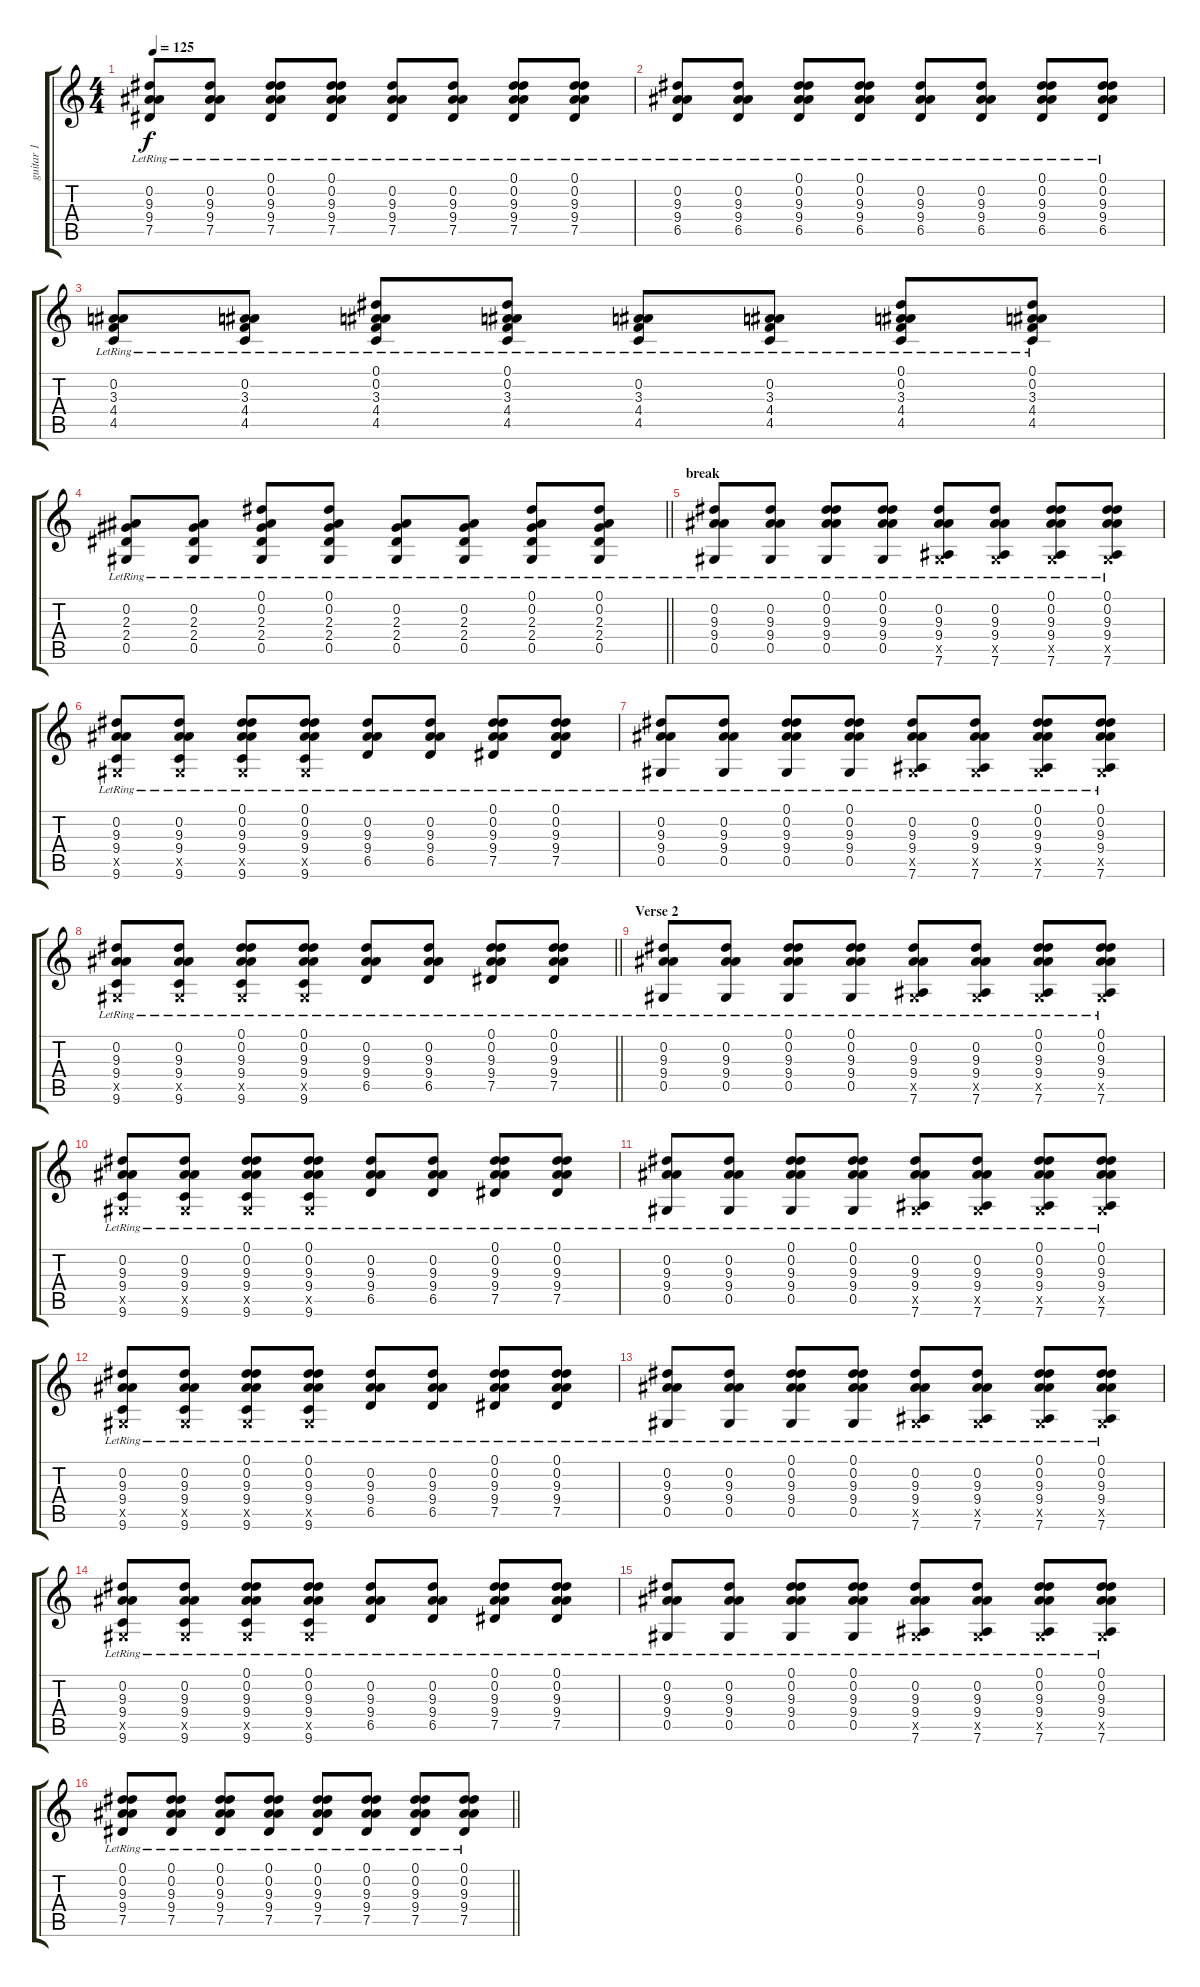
\track ("guitar 1" "guitar 1") {instrument electricguitarclean}
\staff {score tabs}
\tuning (Eb4 Bb3 Gb3 Db3 Ab2 Eb2) {hide}
\ts (4 4)
\tempo 125
\clef g2
\ks c
(0.2{lr} 9.3{lr} 9.4{lr} 7.5{lr}).8{dy f} (0.2{lr} 9.3{lr} 9.4{lr} 7.5{lr}).8 (0.1{lr} 0.2{lr} 9.3{lr} 9.4{lr} 7.5{lr}).8 (0.1{lr} 0.2{lr} 9.3{lr} 9.4{lr} 7.5{lr}).8 (0.2{lr} 9.3{lr} 9.4{lr} 7.5{lr}).8 (0.2{lr} 9.3{lr} 9.4{lr} 7.5{lr}).8 (0.1{lr} 0.2{lr} 9.3{lr} 9.4{lr} 7.5{lr}).8 (0.1{lr} 0.2{lr} 9.3{lr} 9.4{lr} 7.5{lr}).8 |
(0.2{lr} 9.3{lr} 9.4{lr} 6.5{lr}).8 (0.2{lr} 9.3{lr} 9.4{lr} 6.5{lr}).8 (0.1{lr} 0.2{lr} 9.3{lr} 9.4{lr} 6.5{lr}).8 (0.1{lr} 0.2{lr} 9.3{lr} 9.4{lr} 6.5{lr}).8 (0.2{lr} 9.3{lr} 9.4{lr} 6.5{lr}).8 (0.2{lr} 9.3{lr} 9.4{lr} 6.5{lr}).8 (0.1{lr} 0.2{lr} 9.3{lr} 9.4{lr} 6.5{lr}).8 (0.1{lr} 0.2{lr} 9.3{lr} 9.4{lr} 6.5{lr}).8 |
(0.2{lr} 3.3{lr} 4.4{lr} 4.5{lr}).8 (0.2{lr} 3.3{lr} 4.4{lr} 4.5{lr}).8 (0.1{lr} 0.2{lr} 3.3{lr} 4.4{lr} 4.5{lr}).8 (0.1{lr} 0.2{lr} 3.3{lr} 4.4{lr} 4.5{lr}).8 (0.2{lr} 3.3{lr} 4.4{lr} 4.5{lr}).8 (0.2{lr} 3.3{lr} 4.4{lr} 4.5{lr}).8 (0.1{lr} 0.2{lr} 3.3{lr} 4.4{lr} 4.5{lr}).8 (0.1{lr} 0.2{lr} 3.3{lr} 4.4{lr} 4.5{lr}).8 |
\barLineRight lightlight
(0.2{lr} 2.3{lr} 2.4{lr} 0.5{lr}).8 (0.2{lr} 2.3{lr} 2.4{lr} 0.5{lr}).8 (0.1{lr} 0.2{lr} 2.3{lr} 2.4{lr} 0.5{lr}).8 (0.1{lr} 0.2{lr} 2.3{lr} 2.4{lr} 0.5{lr}).8 (0.2{lr} 2.3{lr} 2.4{lr} 0.5{lr}).8 (0.2{lr} 2.3{lr} 2.4{lr} 0.5{lr}).8 (0.1{lr} 0.2{lr} 2.3{lr} 2.4{lr} 0.5{lr}).8 (0.1{lr} 0.2{lr} 2.3{lr} 2.4{lr} 0.5{lr}).8 |
\section ("" "break")
(0.2{lr} 9.3{lr} 9.4{lr} 0.5{lr}).8{balance 8} (0.2{lr} 9.3{lr} 9.4{lr} 0.5{lr}).8 (0.1{lr} 0.2{lr} 9.3{lr} 9.4{lr} 0.5{lr}).8 (0.1{lr} 0.2{lr} 9.3{lr} 9.4{lr} 0.5{lr}).8 (0.2{lr} 9.3{lr} 9.4{lr} 0.5{x} 7.6{lr}).8 (0.2{lr} 9.3{lr} 9.4{lr} 0.5{x} 7.6{lr}).8 (0.1{lr} 0.2{lr} 9.3{lr} 9.4{lr} 0.5{x} 7.6{lr}).8 (0.1{lr} 0.2{lr} 9.3{lr} 9.4{lr} 0.5{x} 7.6{lr}).8 |
(0.2{lr} 9.3{lr} 9.4{lr} 0.5{x} 9.6{lr}).8 (0.2{lr} 9.3{lr} 9.4{lr} 0.5{x} 9.6{lr}).8 (0.1{lr} 0.2{lr} 9.3{lr} 9.4{lr} 0.5{x} 9.6{lr}).8 (0.1{lr} 0.2{lr} 9.3{lr} 9.4{lr} 0.5{x} 9.6{lr}).8 (0.2{lr} 9.3{lr} 9.4{lr} 6.5{lr}).8 (0.2{lr} 9.3{lr} 9.4{lr} 6.5{lr}).8 (0.1{lr} 0.2{lr} 9.3{lr} 9.4{lr} 7.5{lr}).8 (0.1{lr} 0.2{lr} 9.3{lr} 9.4{lr} 7.5{lr}).8 |
(0.2{lr} 9.3{lr} 9.4{lr} 0.5{lr}).8 (0.2{lr} 9.3{lr} 9.4{lr} 0.5{lr}).8 (0.1{lr} 0.2{lr} 9.3{lr} 9.4{lr} 0.5{lr}).8 (0.1{lr} 0.2{lr} 9.3{lr} 9.4{lr} 0.5{lr}).8 (0.2{lr} 9.3{lr} 9.4{lr} 0.5{x} 7.6{lr}).8 (0.2{lr} 9.3{lr} 9.4{lr} 0.5{x} 7.6{lr}).8 (0.1{lr} 0.2{lr} 9.3{lr} 9.4{lr} 0.5{x} 7.6{lr}).8 (0.1{lr} 0.2{lr} 9.3{lr} 9.4{lr} 0.5{x} 7.6{lr}).8 |
\barLineRight lightlight
(0.2{lr} 9.3{lr} 9.4{lr} 0.5{x} 9.6{lr}).8 (0.2{lr} 9.3{lr} 9.4{lr} 0.5{x} 9.6{lr}).8 (0.1{lr} 0.2{lr} 9.3{lr} 9.4{lr} 0.5{x} 9.6{lr}).8 (0.1{lr} 0.2{lr} 9.3{lr} 9.4{lr} 0.5{x} 9.6{lr}).8 (0.2{lr} 9.3{lr} 9.4{lr} 6.5{lr}).8 (0.2{lr} 9.3{lr} 9.4{lr} 6.5{lr}).8 (0.1{lr} 0.2{lr} 9.3{lr} 9.4{lr} 7.5{lr}).8 (0.1{lr} 0.2{lr} 9.3{lr} 9.4{lr} 7.5{lr}).8 |
\section ("" "Verse 2")
(0.2{lr} 9.3{lr} 9.4{lr} 0.5{lr}).8 (0.2{lr} 9.3{lr} 9.4{lr} 0.5{lr}).8 (0.1{lr} 0.2{lr} 9.3{lr} 9.4{lr} 0.5{lr}).8 (0.1{lr} 0.2{lr} 9.3{lr} 9.4{lr} 0.5{lr}).8 (0.2{lr} 9.3{lr} 9.4{lr} 0.5{x} 7.6{lr}).8 (0.2{lr} 9.3{lr} 9.4{lr} 0.5{x} 7.6{lr}).8 (0.1{lr} 0.2{lr} 9.3{lr} 9.4{lr} 0.5{x} 7.6{lr}).8 (0.1{lr} 0.2{lr} 9.3{lr} 9.4{lr} 0.5{x} 7.6{lr}).8 |
(0.2{lr} 9.3{lr} 9.4{lr} 0.5{x} 9.6{lr}).8 (0.2{lr} 9.3{lr} 9.4{lr} 0.5{x} 9.6{lr}).8 (0.1{lr} 0.2{lr} 9.3{lr} 9.4{lr} 0.5{x} 9.6{lr}).8 (0.1{lr} 0.2{lr} 9.3{lr} 9.4{lr} 0.5{x} 9.6{lr}).8 (0.2{lr} 9.3{lr} 9.4{lr} 6.5{lr}).8 (0.2{lr} 9.3{lr} 9.4{lr} 6.5{lr}).8 (0.1{lr} 0.2{lr} 9.3{lr} 9.4{lr} 7.5{lr}).8 (0.1{lr} 0.2{lr} 9.3{lr} 9.4{lr} 7.5{lr}).8 |
(0.2{lr} 9.3{lr} 9.4{lr} 0.5{lr}).8 (0.2{lr} 9.3{lr} 9.4{lr} 0.5{lr}).8 (0.1{lr} 0.2{lr} 9.3{lr} 9.4{lr} 0.5{lr}).8 (0.1{lr} 0.2{lr} 9.3{lr} 9.4{lr} 0.5{lr}).8 (0.2{lr} 9.3{lr} 9.4{lr} 0.5{x} 7.6{lr}).8 (0.2{lr} 9.3{lr} 9.4{lr} 0.5{x} 7.6{lr}).8 (0.1{lr} 0.2{lr} 9.3{lr} 9.4{lr} 0.5{x} 7.6{lr}).8 (0.1{lr} 0.2{lr} 9.3{lr} 9.4{lr} 0.5{x} 7.6{lr}).8 |
(0.2{lr} 9.3{lr} 9.4{lr} 0.5{x} 9.6{lr}).8 (0.2{lr} 9.3{lr} 9.4{lr} 0.5{x} 9.6{lr}).8 (0.1{lr} 0.2{lr} 9.3{lr} 9.4{lr} 0.5{x} 9.6{lr}).8 (0.1{lr} 0.2{lr} 9.3{lr} 9.4{lr} 0.5{x} 9.6{lr}).8 (0.2{lr} 9.3{lr} 9.4{lr} 6.5{lr}).8 (0.2{lr} 9.3{lr} 9.4{lr} 6.5{lr}).8 (0.1{lr} 0.2{lr} 9.3{lr} 9.4{lr} 7.5{lr}).8 (0.1{lr} 0.2{lr} 9.3{lr} 9.4{lr} 7.5{lr}).8 |
(0.2{lr} 9.3{lr} 9.4{lr} 0.5{lr}).8 (0.2{lr} 9.3{lr} 9.4{lr} 0.5{lr}).8 (0.1{lr} 0.2{lr} 9.3{lr} 9.4{lr} 0.5{lr}).8 (0.1{lr} 0.2{lr} 9.3{lr} 9.4{lr} 0.5{lr}).8 (0.2{lr} 9.3{lr} 9.4{lr} 0.5{x} 7.6{lr}).8 (0.2{lr} 9.3{lr} 9.4{lr} 0.5{x} 7.6{lr}).8 (0.1{lr} 0.2{lr} 9.3{lr} 9.4{lr} 0.5{x} 7.6{lr}).8 (0.1{lr} 0.2{lr} 9.3{lr} 9.4{lr} 0.5{x} 7.6{lr}).8 |
(0.2{lr} 9.3{lr} 9.4{lr} 0.5{x} 9.6{lr}).8 (0.2{lr} 9.3{lr} 9.4{lr} 0.5{x} 9.6{lr}).8 (0.1{lr} 0.2{lr} 9.3{lr} 9.4{lr} 0.5{x} 9.6{lr}).8 (0.1{lr} 0.2{lr} 9.3{lr} 9.4{lr} 0.5{x} 9.6{lr}).8 (0.2{lr} 9.3{lr} 9.4{lr} 6.5{lr}).8 (0.2{lr} 9.3{lr} 9.4{lr} 6.5{lr}).8 (0.1{lr} 0.2{lr} 9.3{lr} 9.4{lr} 7.5{lr}).8 (0.1{lr} 0.2{lr} 9.3{lr} 9.4{lr} 7.5{lr}).8 |
(0.2{lr} 9.3{lr} 9.4{lr} 0.5{lr}).8 (0.2{lr} 9.3{lr} 9.4{lr} 0.5{lr}).8 (0.1{lr} 0.2{lr} 9.3{lr} 9.4{lr} 0.5{lr}).8 (0.1{lr} 0.2{lr} 9.3{lr} 9.4{lr} 0.5{lr}).8 (0.2{lr} 9.3{lr} 9.4{lr} 0.5{x} 7.6{lr}).8 (0.2{lr} 9.3{lr} 9.4{lr} 0.5{x} 7.6{lr}).8 (0.1{lr} 0.2{lr} 9.3{lr} 9.4{lr} 0.5{x} 7.6{lr}).8 (0.1{lr} 0.2{lr} 9.3{lr} 9.4{lr} 0.5{x} 7.6{lr}).8 |
\barLineRight lightlight
(0.1{lr} 0.2{lr} 9.3{lr} 9.4{lr} 7.5{lr}).8 (0.1{lr} 0.2{lr} 9.3{lr} 9.4{lr} 7.5{lr}).8 (0.1{lr} 0.2{lr} 9.3{lr} 9.4{lr} 7.5{lr}).8 (0.1{lr} 0.2{lr} 9.3{lr} 9.4{lr} 7.5{lr}).8 (0.1{lr} 0.2{lr} 9.3{lr} 9.4{lr} 7.5{lr}).8 (0.1{lr} 0.2{lr} 9.3{lr} 9.4{lr} 7.5{lr}).8 (0.1{lr} 0.2{lr} 9.3{lr} 9.4{lr} 7.5{lr}).8 (0.1{lr} 0.2{lr} 9.3{lr} 9.4{lr} 7.5{lr}).8
